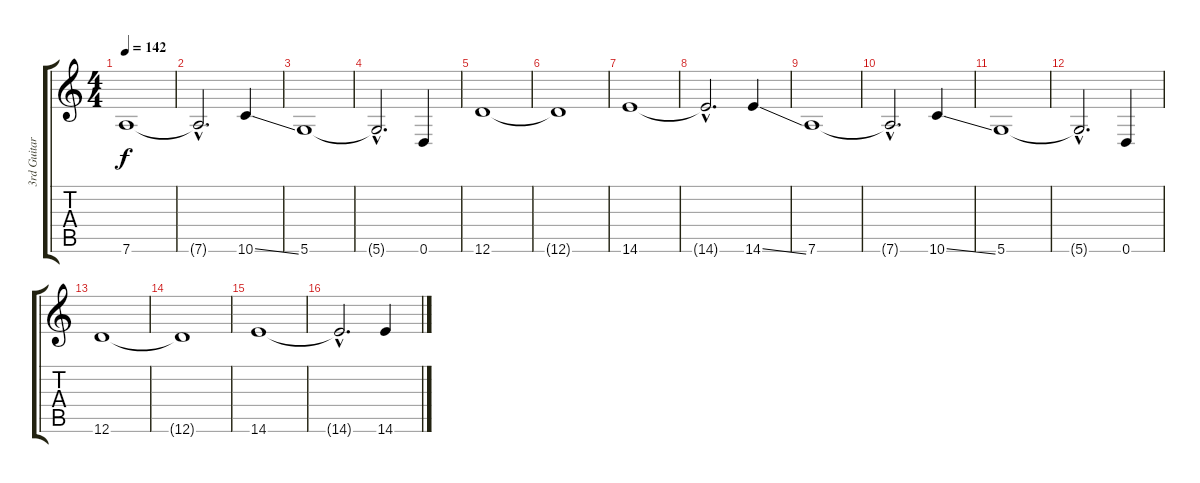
\track ("3rd Guitar(viel Bass!!!)" "3rd Guitar") {instrument distortionguitar}
\staff {score tabs}
\tuning (E4 B3 G3 D3 A2 D2) {hide}
\ts (4 4)
\tempo 142
\clef g2
\ks c
7.6.1{dy f} |
7.6{hac t}.2{d} 10.6{ss}.4 |
5.6.1 |
5.6{hac t}.2{d} 0.6.4 |
12.6.1 |
12.6{t}.1 |
14.6.1 |
14.6{hac t}.2{d} 14.6{ss}.4 |
7.6.1 |
7.6{hac t}.2{d} 10.6{ss}.4 |
5.6.1 |
5.6{hac t}.2{d} 0.6.4 |
12.6.1 |
12.6{t}.1 |
14.6.1 |
14.6{hac t}.2{d} 14.6{ss}.4
